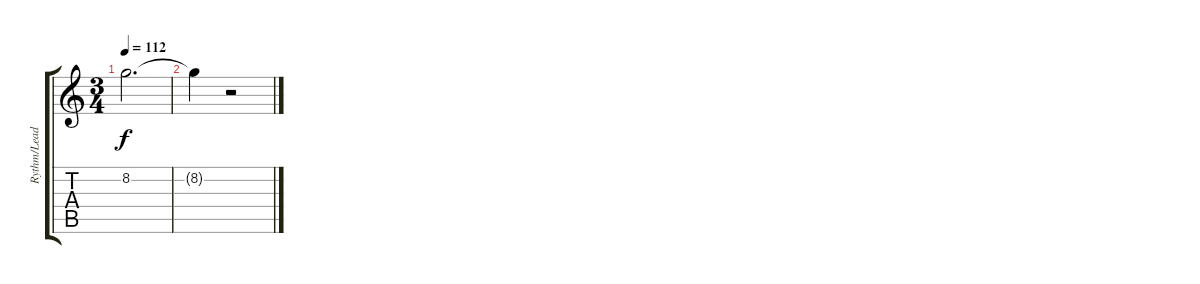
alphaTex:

\track ("Rythm/Lead Guitar (David Gilmour)" "Rythm/Lead") {instrument electricguitarclean}
\staff {score tabs}
\tuning (E4 B3 G3 D3 A2 E2) {hide}
\ts (3 4)
\tempo 112
\clef g2
\ks c
8.2.2{d dy f} |
8.2{t}.4 r.2
